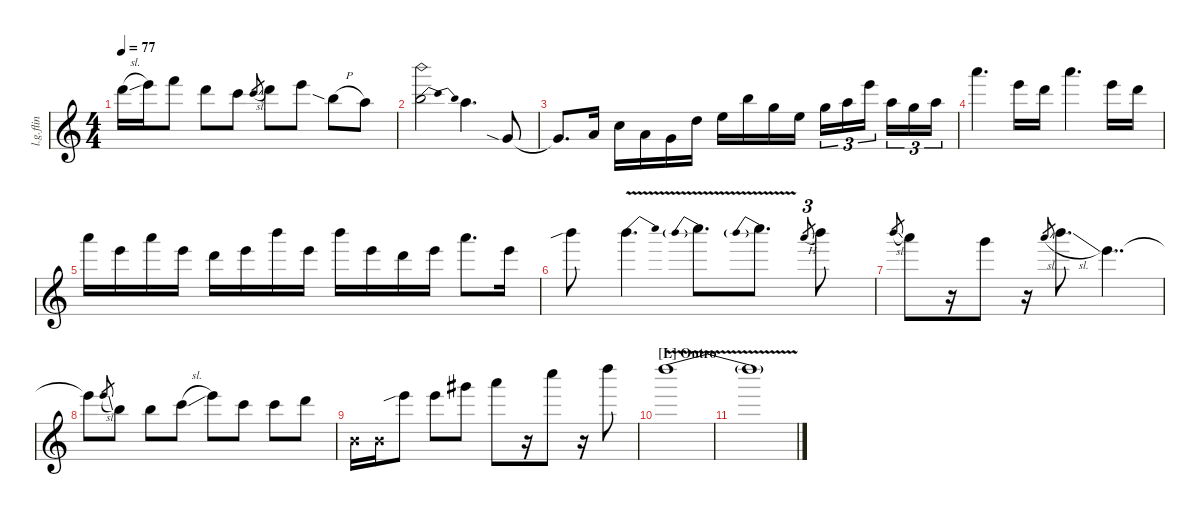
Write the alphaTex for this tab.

\defaultSystemsLayout 4
\hideDynamics
\bracketExtendMode nobrackets
\otherSystemsTrackNameOrientation horizontal
\track ("Lead Guitar Flin" "l.g.flin") {instrument distortionguitar}
\staff {score}
\tuning (E4 B3 G3 D3 A2 E2 B1)
\ts (4 4)
\tempo 77
\clef g2
\ks c
15.2{sl}.16{dy mf} 17.2.16 13.1.8 15.2.8 13.2.8 13.2{sl}.8{gr} 15.2.8 12.1.8 12.2{sia h}.8 10.2.8 |
12.2{be (bendrelease 0 0 18 2 37.8 2 49.199999999999996 0) ah 12}.2 10.2.4{d} 10.5{sia}.8 |
10.5{t}.8{d} 12.5.16 15.5.16 12.5.16 10.5.16 12.4.16 9.3.16 16.3.16 12.3.16 9.3.16 12.3.16{tu (3 2)} 10.2.16{tu (3 2)} 17.2.16{tu (3 2)} 10.2.16{tu (3 2)} 12.3.16{tu (3 2)} 14.3.16{tu (3 2)} |
17.1.4{d} 12.1.16 10.1.16 17.1.4{d} 12.1.16 10.1.16 |
17.1.16 12.1.16 17.1.16 12.1.16 10.1.16 12.1.16 19.1.16 12.1.16 19.1.16 12.1.16 10.1.16 12.1.16 17.1.8{d} 12.1.16 |
19.1{sib}.8 19.1{be (bend 0 0 16.8 2) v}.4{d} 19.1{be (prebend 0 2 60 2) v}.8{d} 19.1{be (prebend 0 2 60 2) v}.8{d} 17.1{h}.8{tu (3 2) gr} 19.1.8 |
19.1{sl}.8{gr} 17.1.8 r.16 15.1.8 r.16 17.1{sl}.8{gr} 19.1{sl}.8{d} 12.1.4{dd} |
12.1{t}.8 17.2{sl}.8{gr} 12.2.8 12.2.8 13.2{sl}.8 17.2.8 13.2.8 13.2.8 15.2.8 |
0.2{x}.16 0.2{x}.16 17.2{sib}.8 17.2.8 21.2.8 17.1.8 r.16 20.1.8 r.16 22.1.8 |
\section ("L" "Outro")
22.1{be (bendrelease 0 0 23.4 4 51 4 59.4 0) v}.1 |
22.1{v t}.1
